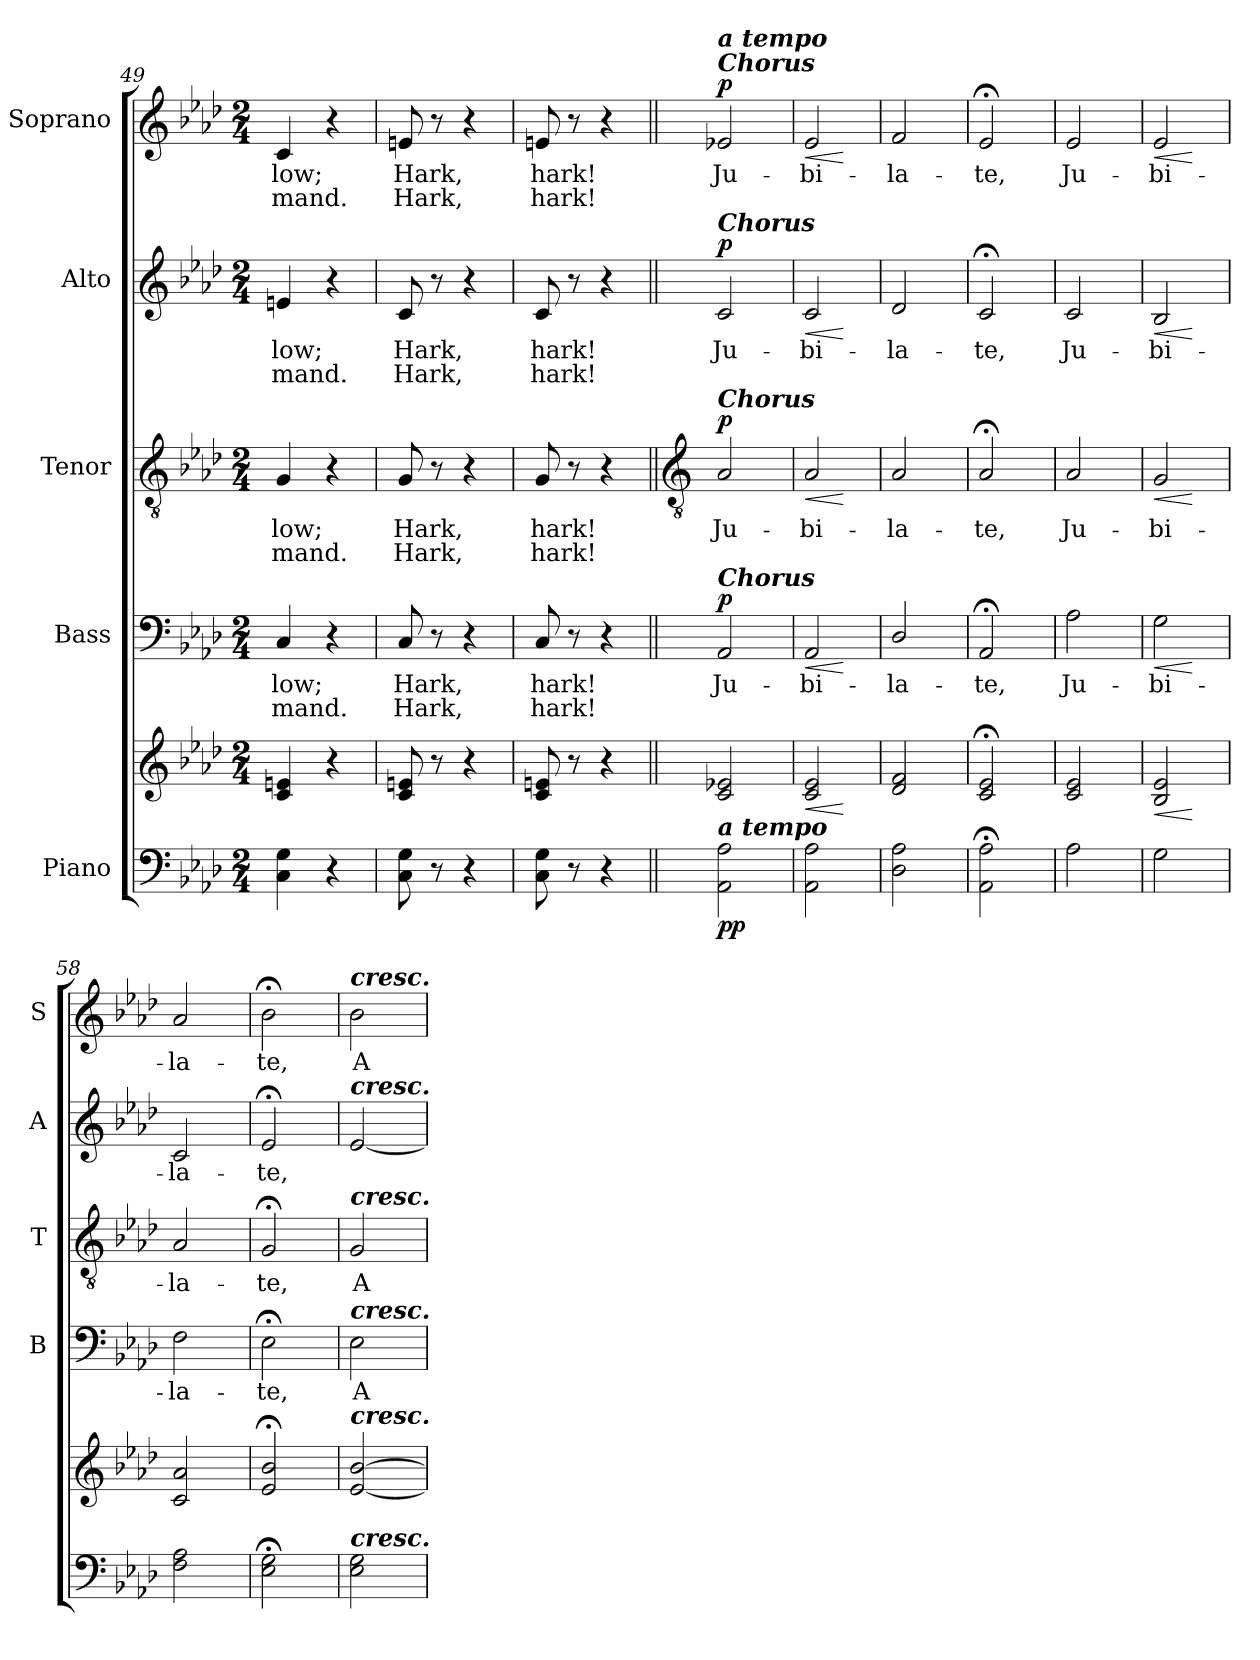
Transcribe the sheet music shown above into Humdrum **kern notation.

**kern	**kern	**dynam	**kern	**text	**text	**dynam	**kern	**text	**text	**dynam	**kern	**text	**text	**dynam	**kern	**text	**text	**dynam
*part5	*part5	*part5	*part4	*part4	*part4	*part4	*part3	*part3	*part3	*part3	*part2	*part2	*part2	*part2	*part1	*part1	*part1	*part1
*staff6	*staff5	*staff5/6	*staff4	*staff4	*staff4	*staff4	*staff3	*staff3	*staff3	*staff3	*staff2	*staff2	*staff2	*staff2	*staff1	*staff1	*staff1	*staff1
*I"Piano	*	*	*I"Bass	*	*	*	*I"Tenor	*	*	*	*I"Alto	*	*	*	*I"Soprano	*	*	*
*	*	*	*I'B	*	*	*	*I'T	*	*	*	*I'A	*	*	*	*I'S	*	*	*
*clefF4	*clefG2	*	*clefF4	*	*	*	*clefGv2	*	*	*	*clefG2	*	*	*	*clefG2	*	*	*
*k[b-e-a-d-]	*k[b-e-a-d-]	*	*k[b-e-a-d-]	*	*	*	*k[b-e-a-d-]	*	*	*	*k[b-e-a-d-]	*	*	*	*k[b-e-a-d-]	*	*	*
*A-:	*A-:	*	*A-:	*	*	*	*A-:	*	*	*	*A-:	*	*	*	*A-:	*	*	*
*M2/4	*M2/4	*	*M2/4	*	*	*	*M2/4	*	*	*	*M2/4	*	*	*	*M2/4	*	*	*
=49	=49	=49	=49	=49	=49	=49	=49	=49	=49	=49	=49	=49	=49	=49	=49	=49	=49	=49
!	!	!	!	!LO:LY:b	!LO:LY:b	!	!	!LO:LY:b	!LO:LY:b	!	!	!LO:LY:b	!LO:LY:b	!	!	!LO:LY:b	!LO:LY:b	!
4C 4G	4c 4en	.	4C	-low;	mand.	.	4G	-low;	mand.	.	4en	-low;	mand.	.	4c	-low;	mand.	.
4r	4r	.	4r	.	.	.	4r	.	.	.	4r	.	.	.	4r	.	.	.
=50	=50	=50	=50	=50	=50	=50	=50	=50	=50	=50	=50	=50	=50	=50	=50	=50	=50	=50
!	!	!	!	!LO:LY:b	!LO:LY:b	!	!	!LO:LY:b	!LO:LY:b	!	!	!LO:LY:b	!LO:LY:b	!	!	!LO:LY:b	!LO:LY:b	!
8C 8G	8c 8en	.	8C	Hark,	Hark,	.	8G	Hark,	Hark,	.	8c	Hark,	Hark,	.	8en	Hark,	Hark,	.
8r	8r	.	8r	.	.	.	8r	.	.	.	8r	.	.	.	8r	.	.	.
4r	4r	.	4r	.	.	.	4r	.	.	.	4r	.	.	.	4r	.	.	.
=51	=51	=51	=51	=51	=51	=51	=51	=51	=51	=51	=51	=51	=51	=51	=51	=51	=51	=51
!	!	!	!	!LO:LY:b	!LO:LY:b	!	!	!LO:LY:b	!LO:LY:b	!	!	!LO:LY:b	!LO:LY:b	!	!	!LO:LY:b	!LO:LY:b	!
8C 8G	8c 8en	.	8C	hark!	hark!	.	8G	hark!	hark!	.	8c	hark!	hark!	.	8en	hark!	hark!	.
8r	8r	.	8r	.	.	.	8r	.	.	.	8r	.	.	.	8r	.	.	.
4r	4r	.	4r	.	.	.	4r	.	.	.	4r	.	.	.	4r	.	.	.
!!LO:LB:g=z
=52||	=52||	=52||	=52||	=52||	=52||	=52||	=52||	=52||	=52||	=52||	=52||	=52||	=52||	=52||	=52||	=52||	=52||	=52||
*	*	*	*	*	*	*	*clefGv2	*	*	*	*	*	*	*	*	*	*	*
!	!	!	!	!	!	!	!	!	!	!	!	!	!	!	!LO:TX:a:Bi:t=Chorus	!	!	!
!	!	!	!	!	!	!	!	!	!	!	!	!	!	!	!LO:TX:a:Bi:t=a tempo	!	!	!
!	!	!	!	!	!	!	!	!	!	!	!LO:TX:a:Bi:t=Chorus	!	!	!	!	!	!	!
!	!	!	!	!	!	!	!LO:TX:a:Bi:t=Chorus	!	!	!	!	!	!	!	!	!	!	!
!	!	!	!LO:TX:a:Bi:t=Chorus	!	!	!	!	!	!	!	!	!	!	!	!	!	!	!
!LO:TX:a:Bi:t=a tempo	!	!	!	!	!	!	!	!	!	!	!	!	!	!	!	!	!	!
!	!	!LO:DY:b=2	!	!LO:LY:b	!	!	!	!LO:LY:b	!	!	!	!LO:LY:b	!	!	!	!LO:LY:b	!	!
!	!	!LO:DY:n=1:b	!	!	!	!LO:DY:b	!	!	!	!LO:DY:b	!	!	!	!LO:DY:b	!	!	!	!LO:DY:b
2AA- 2A-	2c 2e-X	p p	2AA-	Ju-	.	p	2A-	Ju-	.	p	2c	Ju-	.	p	2e-X	Ju-	.	p
=53	=53	=53	=53	=53	=53	=53	=53	=53	=53	=53	=53	=53	=53	=53	=53	=53	=53	=53
!	!	!LO:HP:b	!	!LO:LY:b	!	!LO:HP:b	!	!LO:LY:b	!	!LO:HP:b	!	!LO:LY:b	!	!LO:HP:b	!	!LO:LY:b	!	!LO:HP:b
2AA- 2A-	2c 2e-	<	2AA-	-bi-	.	<	2A-	-bi-	.	<	2c	-bi-	.	<	2e-	-bi-	.	<
.	.	[	.	.	.	[	.	.	.	[	.	.	.	[	.	.	.	[
=54	=54	=54	=54	=54	=54	=54	=54	=54	=54	=54	=54	=54	=54	=54	=54	=54	=54	=54
!	!	!	!	!LO:LY:b	!	!	!	!LO:LY:b	!	!	!	!LO:LY:b	!	!	!	!LO:LY:b	!	!
2D-\ 2A-\	2d- 2f	.	2D-/	-la-	.	.	2A-	-la-	.	.	2d-	-la-	.	.	2f	-la-	.	.
=55	=55	=55	=55	=55	=55	=55	=55	=55	=55	=55	=55	=55	=55	=55	=55	=55	=55	=55
!	!	!	!	!LO:LY:b	!	!	!	!LO:LY:b	!	!	!	!LO:LY:b	!	!	!	!LO:LY:b	!	!
2AA-;< 2A-;<	2c;< 2e-;<	.	2AA-;<	-te,	.	.	2A-;<	-te,	.	.	2c;<	-te,	.	.	2e-;<	-te,	.	.
=56	=56	=56	=56	=56	=56	=56	=56	=56	=56	=56	=56	=56	=56	=56	=56	=56	=56	=56
!	!	!	!	!LO:LY:b	!	!	!	!LO:LY:b	!	!	!	!LO:LY:b	!	!	!	!LO:LY:b	!	!
2A-	2c 2e-	.	2A-	Ju-	.	.	2A-	Ju-	.	.	2c	Ju-	.	.	2e-	Ju-	.	.
=57	=57	=57	=57	=57	=57	=57	=57	=57	=57	=57	=57	=57	=57	=57	=57	=57	=57	=57
!	!	!LO:HP:b	!	!LO:LY:b	!	!LO:HP:b	!	!LO:LY:b	!	!LO:HP:b	!	!LO:LY:b	!	!LO:HP:b	!	!LO:LY:b	!	!LO:HP:b
2G	2B- 2e-	<	2G	-bi-	.	<	2G/	-bi-	.	<	2B-	-bi-	.	<	2e-	-bi-	.	<
.	.	[	.	.	.	[	.	.	.	[	.	.	.	[	.	.	.	[
=58	=58	=58	=58	=58	=58	=58	=58	=58	=58	=58	=58	=58	=58	=58	=58	=58	=58	=58
!	!	!	!	!LO:LY:b	!	!	!	!LO:LY:b	!	!	!	!LO:LY:b	!	!	!	!LO:LY:b	!	!
2F 2A-	2c 2a-	.	2F	-la-	.	.	2A-	-la-	.	.	2c	-la-	.	.	2a-	-la-	.	.
=59	=59	=59	=59	=59	=59	=59	=59	=59	=59	=59	=59	=59	=59	=59	=59	=59	=59	=59
!	!	!	!	!LO:LY:b	!	!	!	!LO:LY:b	!	!	!	!LO:LY:b	!	!	!	!LO:LY:b	!	!
2E-;< 2G;<	2e-;< 2b-;<	.	2E-;<	-te,	.	.	2G;<	-te,	.	.	2e-;<	-te,	.	.	2b-;<	-te,	.	.
=60	=60	=60	=60	=60	=60	=60	=60	=60	=60	=60	=60	=60	=60	=60	=60	=60	=60	=60
!	!	!	!	!	!	!	!	!	!	!	!	!	!	!	!LO:TX:a:Bi:t=cresc.	!	!	!
!	!	!	!	!	!	!	!	!	!	!	!LO:TX:a:Bi:t=cresc.	!	!	!	!	!	!	!
!	!	!	!	!	!	!	!LO:TX:a:Bi:t=cresc.	!	!	!	!	!	!	!	!	!	!	!
!	!	!	!LO:TX:a:Bi:t=cresc.	!	!	!	!	!	!	!	!	!	!	!	!	!	!	!
!	!LO:TX:a:Bi:t=cresc.	!	!	!	!	!	!	!	!	!	!	!	!	!	!	!	!	!
!LO:TX:a:Bi:t=cresc.	!	!	!	!	!	!	!	!	!	!	!	!	!	!	!	!	!	!
!	!	!	!	!LO:LY:b	!	!	!	!LO:LY:b	!	!	!	!	!	!	!	!LO:LY:b	!	!
2E- 2G	[2e- [2b-	.	2E-	A-	.	.	2G	A-	.	.	[2e-	.	.	.	2b-	A-	.	.
=	=	=	=	=	=	=	=	=	=	=	=	=	=	=	=	=	=	=
*-	*-	*-	*-	*-	*-	*-	*-	*-	*-	*-	*-	*-	*-	*-	*-	*-	*-	*-
